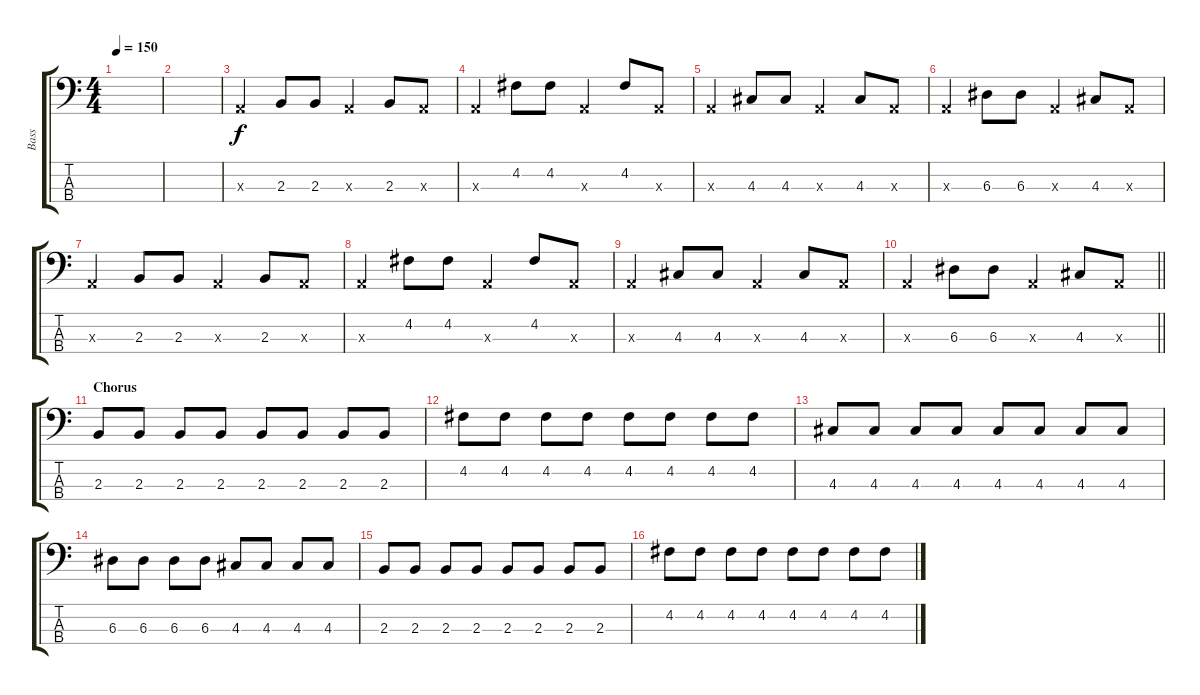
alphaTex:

\track ("Bass" "Bass") {instrument electricbassfinger}
\staff {score tabs}
\tuning (G2 D2 A1 E1) {hide}
\ts (4 4)
\tempo 150
\clef f4
\ks c
|
|
0.3{x}.4 2.3.8 2.3.8 0.3{x}.4 2.3.8 0.3{x}.8 |
0.3{x}.4 4.2.8 4.2.8 0.3{x}.4 4.2.8 0.3{x}.8 |
0.3{x}.4 4.3.8 4.3.8 0.3{x}.4 4.3.8 0.3{x}.8 |
0.3{x}.4 6.3.8 6.3.8 0.3{x}.4 4.3.8 0.3{x}.8 |
0.3{x}.4 2.3.8 2.3.8 0.3{x}.4 2.3.8 0.3{x}.8 |
0.3{x}.4 4.2.8 4.2.8 0.3{x}.4 4.2.8 0.3{x}.8 |
0.3{x}.4 4.3.8 4.3.8 0.3{x}.4 4.3.8 0.3{x}.8 |
\barLineRight lightlight
0.3{x}.4 6.3.8 6.3.8 0.3{x}.4 4.3.8 0.3{x}.8 |
\section ("" "Chorus")
2.3.8 2.3.8 2.3.8 2.3.8 2.3.8 2.3.8 2.3.8 2.3.8 |
4.2.8 4.2.8 4.2.8 4.2.8 4.2.8 4.2.8 4.2.8 4.2.8 |
4.3.8 4.3.8 4.3.8 4.3.8 4.3.8 4.3.8 4.3.8 4.3.8 |
6.3.8 6.3.8 6.3.8 6.3.8 4.3.8 4.3.8 4.3.8 4.3.8 |
2.3.8 2.3.8 2.3.8 2.3.8 2.3.8 2.3.8 2.3.8 2.3.8 |
4.2.8 4.2.8 4.2.8 4.2.8 4.2.8 4.2.8 4.2.8 4.2.8
